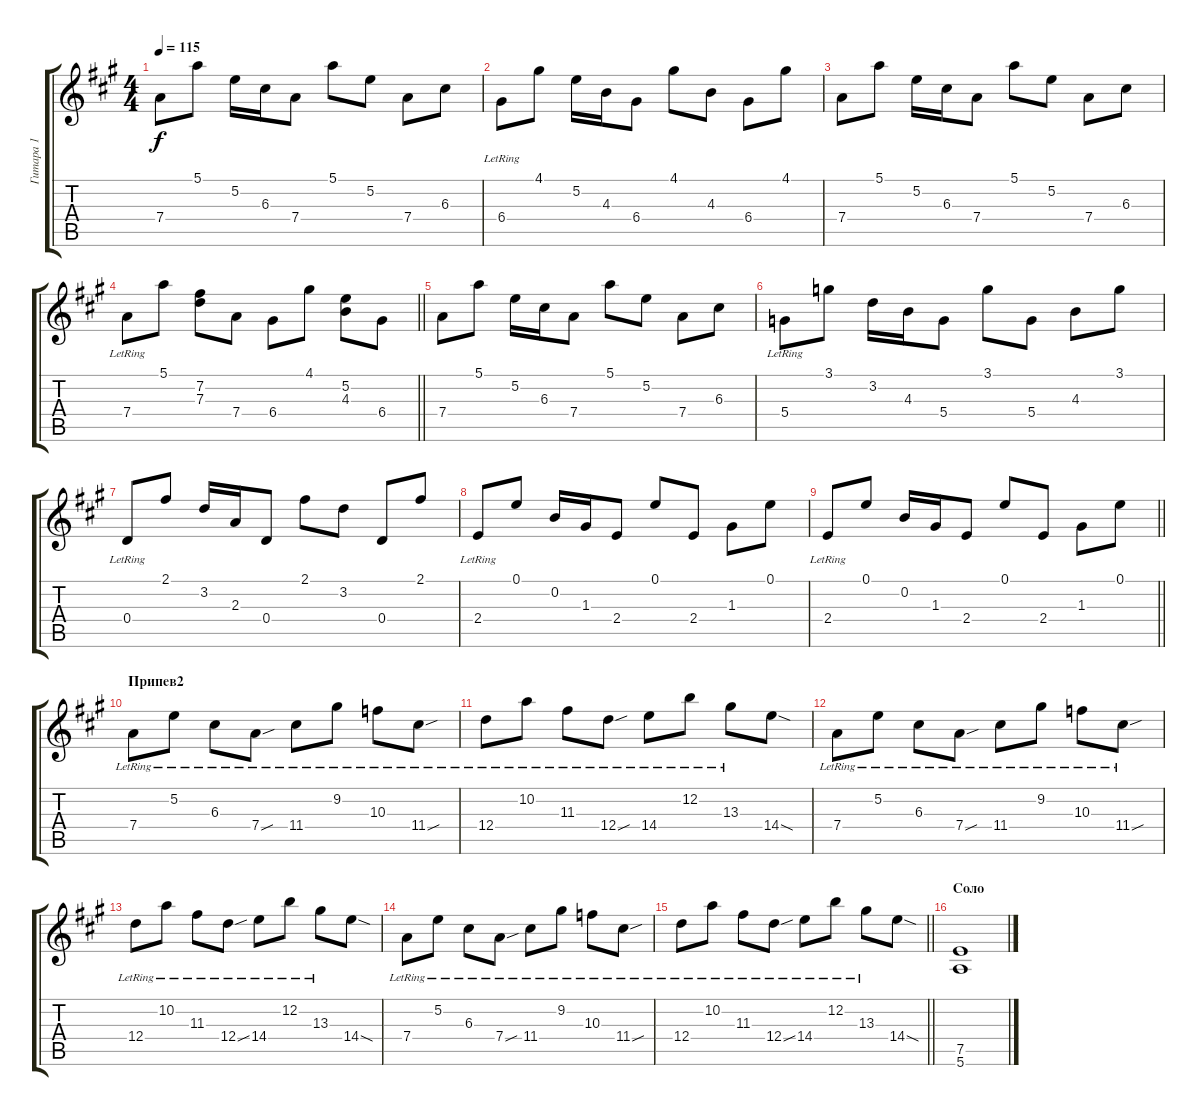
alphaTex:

\track ("Гитара 1" "Гитара 1") {instrument electricguitarmuted}
\staff {score tabs}
\tuning (E4 B3 G3 D3 A2 E2) {hide}
\ts (4 4)
\tempo 115
\clef g2
\ks a
7.4.8{dy f} 5.1.8 5.2.16 6.3.16 7.4.8 5.1.8 5.2.8 7.4.8 6.3.8 |
6.4{lr}.8 4.1.8 5.2.16 4.3.16 6.4.8 4.1.8 4.3.8 6.4.8 4.1.8 |
7.4.8 5.1.8 5.2.16 6.3.16 7.4.8 5.1.8 5.2.8 7.4.8 6.3.8 |
\barLineRight lightlight
7.4{lr}.8 5.1.8 (7.2 7.3).8 7.4.8 6.4.8 4.1.8 (5.2 4.3).8 6.4.8 |
7.4.8 5.1.8 5.2.16 6.3.16 7.4.8 5.1.8 5.2.8 7.4.8 6.3.8 |
5.4{lr}.8 3.1.8 3.2.16 4.3.16 5.4.8 3.1.8 5.4.8 4.3.8 3.1.8 |
0.4{lr}.8 2.1.8 3.2.16 2.3.16 0.4.8 2.1.8 3.2.8 0.4.8 2.1.8 |
2.4{lr}.8 0.1.8 0.2.16 1.3.16 2.4.8 0.1.8 2.4.8 1.3.8 0.1.8 |
\barLineRight lightlight
2.4{lr}.8 0.1.8 0.2.16 1.3.16 2.4.8 0.1.8 2.4.8 1.3.8 0.1.8 |
\section ("" "Припев2")
7.4{lr}.8 5.2{lr}.8 6.3{lr}.8 7.4{sou lr}.8 11.4{lr}.8 9.2{lr}.8 10.3{lr}.8 11.4{sou lr}.8 |
12.4{lr}.8 10.2{lr}.8 11.3{lr}.8 12.4{sou lr}.8 14.4{lr}.8 12.2{lr}.8 13.3{lr}.8 14.4{sod}.8 |
7.4{lr}.8 5.2{lr}.8 6.3{lr}.8 7.4{sou lr}.8 11.4{lr}.8 9.2{lr}.8 10.3{lr}.8 11.4{sou lr}.8 |
12.4{lr}.8 10.2{lr}.8 11.3{lr}.8 12.4{sou lr}.8 14.4{lr}.8 12.2{lr}.8 13.3{lr}.8 14.4{sod}.8 |
7.4{lr}.8 5.2{lr}.8 6.3{lr}.8 7.4{sou lr}.8 11.4{lr}.8 9.2{lr}.8 10.3{lr}.8 11.4{sou lr}.8 |
\barLineRight lightlight
12.4{lr}.8 10.2{lr}.8 11.3{lr}.8 12.4{sou lr}.8 14.4{lr}.8 12.2{lr}.8 13.3{lr}.8 14.4{sod}.8 |
\section ("" "Соло")
(7.5 5.6).1{volume 11 instrument overdrivenguitar}
